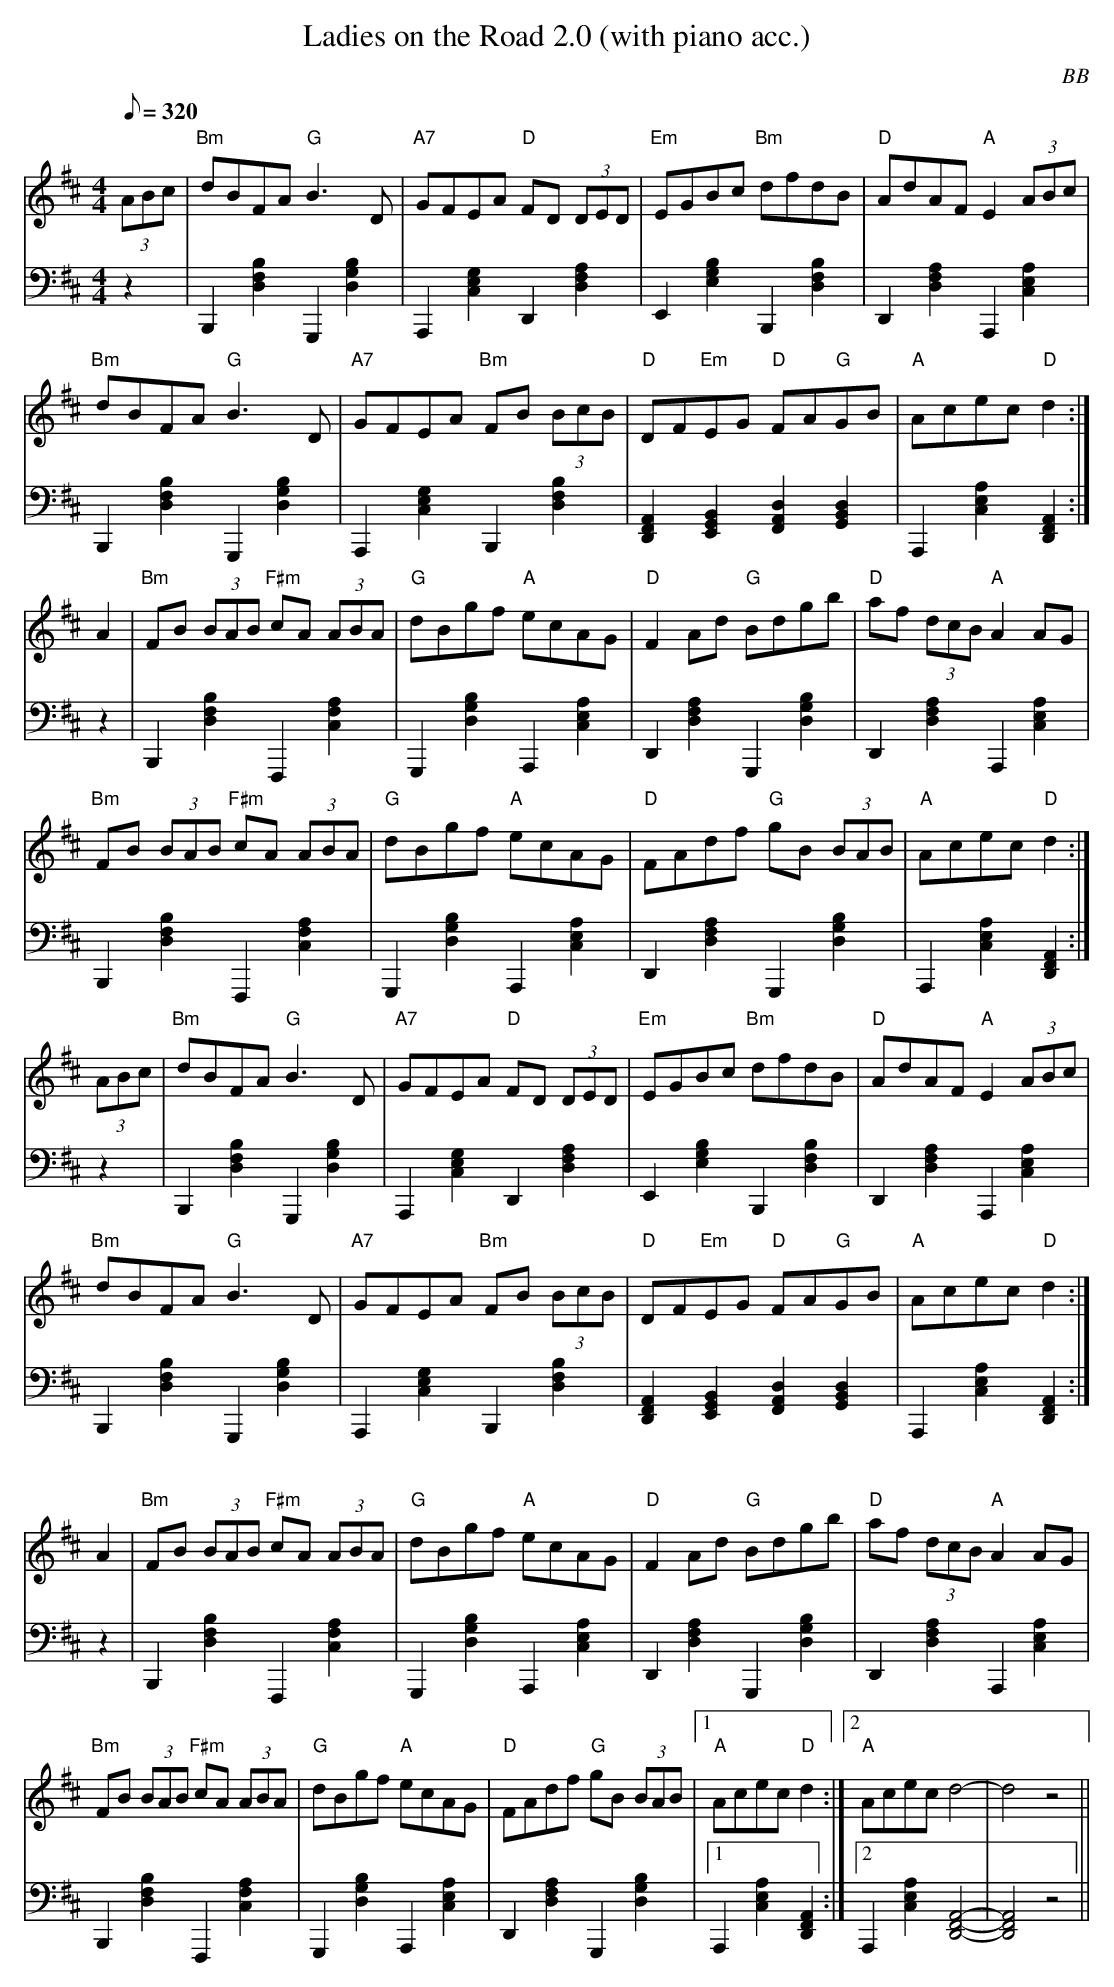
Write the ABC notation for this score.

X:1
T: Ladies on the Road 2.0 (with piano acc.)
C: BB
Q: 1/8=320
M: 4/4
L: 1/8
V: 1 program 1 73 %flute
V: 2 volume=70 clef=bass m=D program 1 01
K: D
[V:1] (3ABc|"Bm"dBFA "G"B3 D|"A7"GFEA "D"FD (3DED|"Em"EGBc "Bm"dfdB|\
"D"AdAF "A"E2 (3ABc|
[V:2] z2|B,,2[F2B2D2]G,,2[G2B2D2]|A,,2[G2C2E2]D,2[A2D2F2]|E,2[E2B2G2]B,,2[F2B2D2]|\
D,2[A2D2F2]A,,2[A2C2E2]|
[V:1] "Bm"dBFA "G"B3 D|"A7"GFEA "Bm"FB (3BcB|"D"DF"Em"EG "D"FA"G"GB|\
"A"Acec "D"d2 :|
[V:2] B,,2[F2B2D2]G,,2[G2B2D2]|A,,2[G2C2E2]B,,2[F2B2D2]|[D,2F,2A,2][E,2G,2B,2]\
[D2F,2A,2][G,2B,2D2]|A,,2[A2C2E2][D,2F,2A,2]:|
[V:1] A2|"Bm"FB (3BAB "F#m"cA (3ABA|"G"dBgf "A"ecAG|"D"F2 Ad "G"Bdgb|\
"D"af (3dcB "A"A2 AG |
[V:2] z2|B,,2[F2B2D2]F,,2[A2C2F2]|G,,2[G2B2D2]A,,2[A2C2E2]|D,2[A2D2F2]G,,2[G2B2D2]|\
D,2[A2D2F2]A,,2[A2C2E2]|
[V:1] "Bm"FB (3BAB "F#m"cA (3ABA|"G"dBgf "A"ecAG|"D"FAdf "G"gB (3BAB|"A"Acec "D"d2 :|
[V:2] B,,2[F2B2D2]F,,2[A2C2F2]|G,,2[G2B2D2]A,,2[A2C2E2]|D,2[A2D2F2]G,,2[G2B2D2]|\
A,,2[A2C2E2][D,2F,2A,2] :|
[V:1] (3ABc|"Bm"dBFA "G"B3 D|"A7"GFEA "D"FD (3DED|"Em"EGBc "Bm"dfdB|\
"D"AdAF "A"E2 (3ABc|
[V:2] z2|B,,2[F2B2D2]G,,2[G2B2D2]|A,,2[G2C2E2]D,2[A2D2F2]|E,2[E2B2G2]B,,2[F2B2D2]|\
D,2[A2D2F2]A,,2[A2C2E2]|
[V:1] "Bm"dBFA "G"B3 D|"A7"GFEA "Bm"FB (3BcB|"D"DF"Em"EG "D"FA"G"GB|\
"A"Acec "D"d2 :|
[V:2] B,,2[F2B2D2]G,,2[G2B2D2]|A,,2[G2C2E2]B,,2[F2B2D2]|[D,2F,2A,2][E,2G,2B,2]\
[D2F,2A,2][G,2B,2D2]|A,,2[A2C2E2][D,2F,2A,2]:|
[V:1] A2|"Bm"FB (3BAB "F#m"cA (3ABA|"G"dBgf "A"ecAG|"D"F2 Ad "G"Bdgb|\
"D"af (3dcB "A"A2 AG |
[V:2] z2|B,,2[F2B2D2]F,,2[A2C2F2]|G,,2[G2B2D2]A,,2[A2C2E2]|D,2[A2D2F2]G,,2[G2B2D2]|\
D,2[A2D2F2]A,,2[A2C2E2]|
[V:1] "Bm"FB (3BAB "F#m"cA (3ABA|"G"dBgf "A"ecAG|"D"FAdf "G"gB (3BAB|1\
"A"Acec "D"d2 :|2 "A"Acec d4-|d4 z4||
[V:2] B,,2[F2B2D2]F,,2[A2C2F2]|G,,2[G2B2D2]A,,2[A2C2E2]|D,2[A2D2F2]G,,2[G2B2D2]|1\
A,,2[A2C2E2][D,2F,2A,2] :|2 A,,2[A2C2E2][D,4-F,4-A,4-]|[D,4F,4A,4] z4 ||
